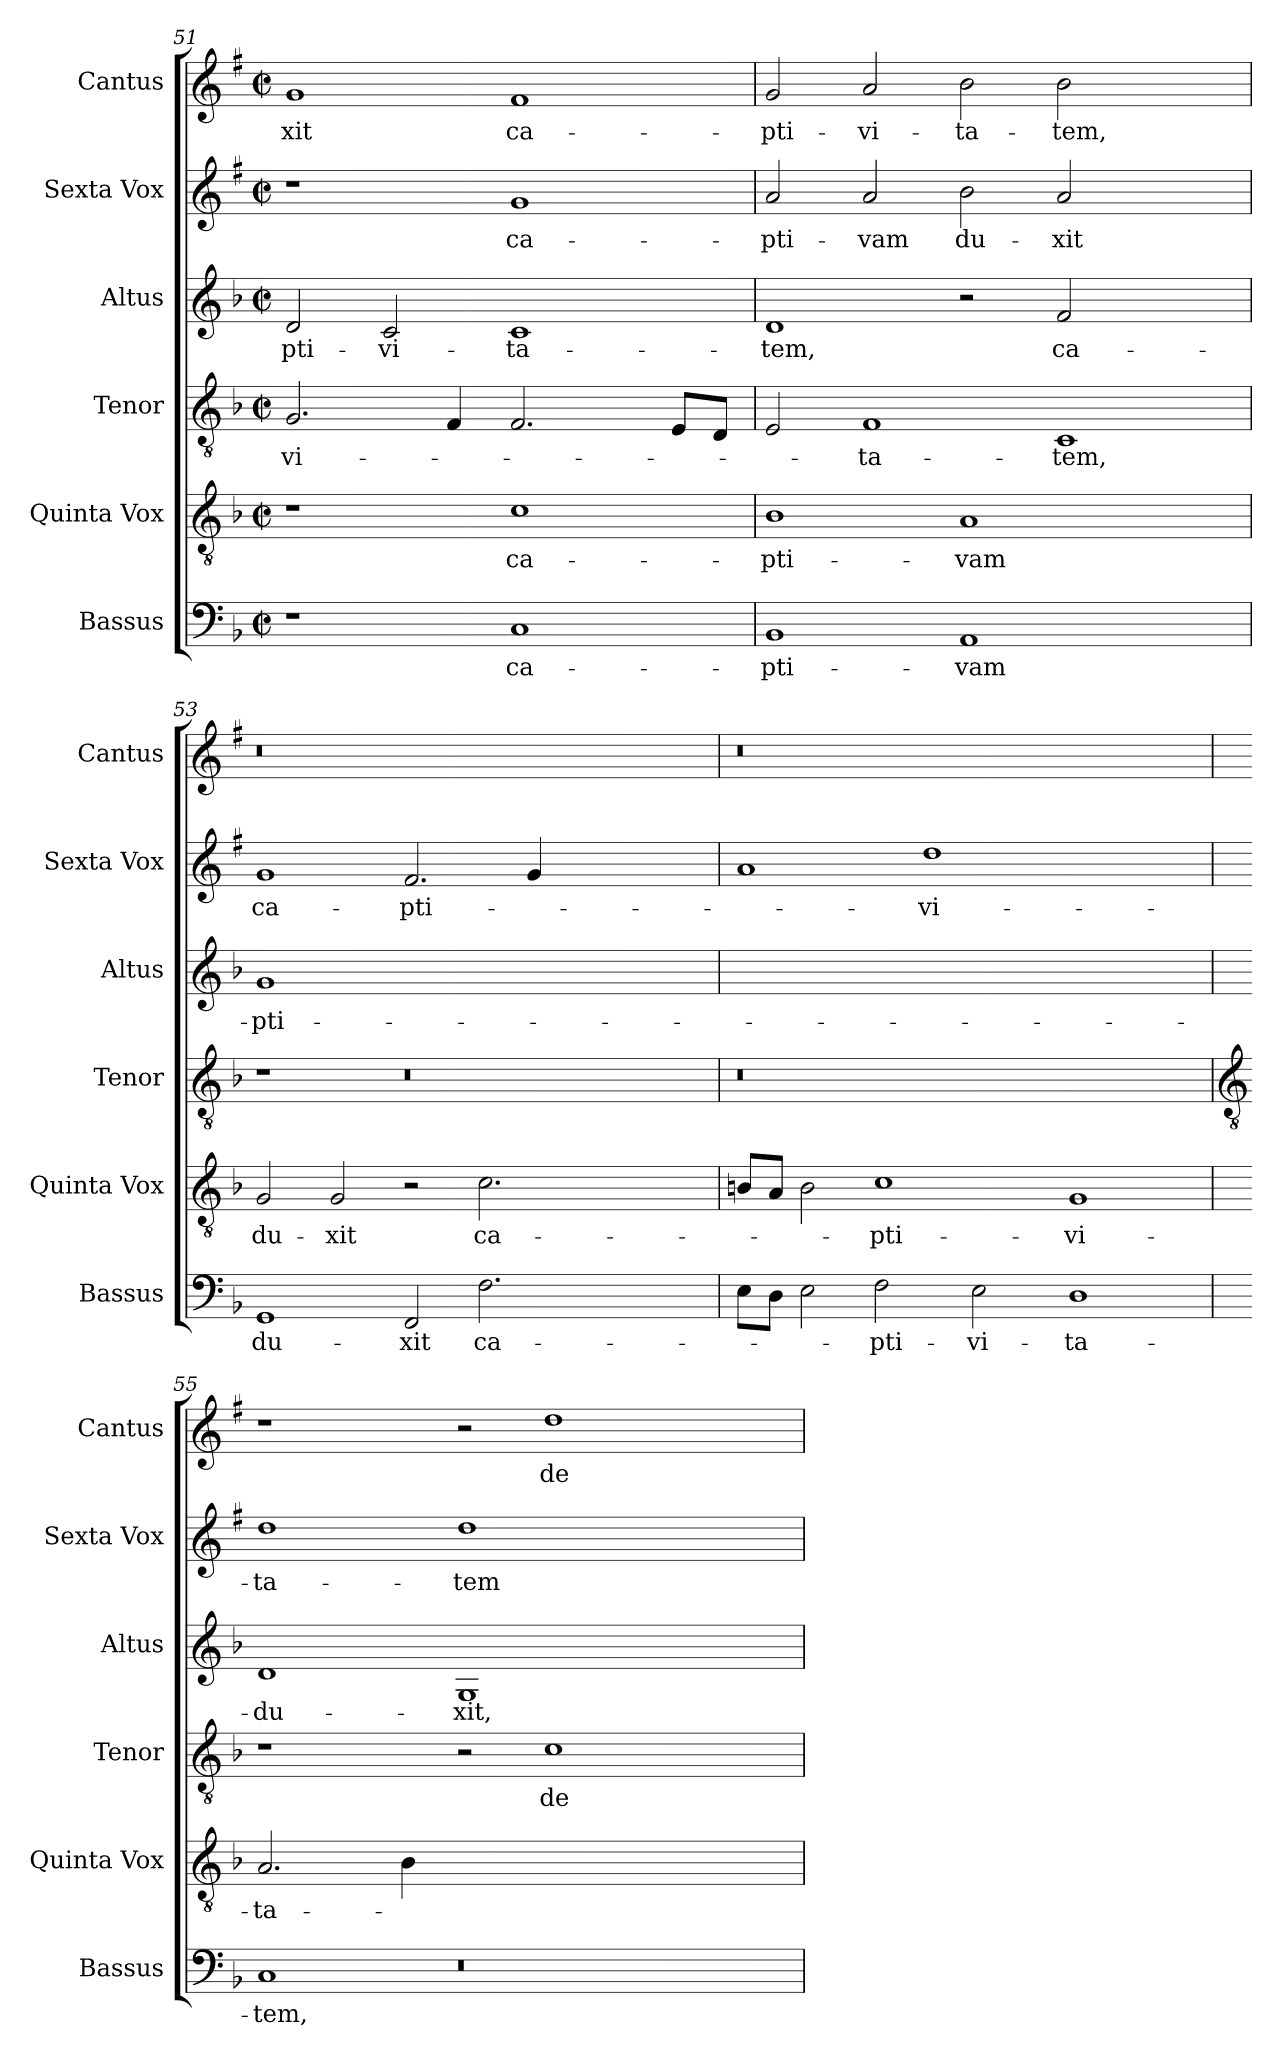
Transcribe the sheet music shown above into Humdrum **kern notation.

**kern	**text	**kern	**text	**kern	**text	**kern	**text	**kern	**text	**kern	**text
*part6	*part6	*part5	*part5	*part4	*part4	*part3	*part3	*part2	*part2	*part1	*part1
*staff6	*staff6	*staff5	*staff5	*staff4	*staff4	*staff3	*staff3	*staff2	*staff2	*staff1	*staff1
*I"Bassus	*	*I"Quinta Vox	*	*I"Tenor	*	*I"Altus	*	*I"Sexta Vox	*	*I"Cantus	*
*I'Bassus	*	*I'Quinta Vox	*	*I'Tenor	*	*I'Altus	*	*I'Sexta Vox	*	*I'Cantus	*
*clefF4	*	*clefGv2	*	*clefGv2	*	*clefG2	*	*clefG2	*	*clefG2	*
*	*	*	*	*	*	*	*	*ITrd1c2	*	*ITrd1c2	*
*k[b-]	*	*k[b-]	*	*k[b-]	*	*k[b-]	*	*k[b-]	*	*k[b-]	*
*F:	*	*F:	*	*F:	*	*F:	*	*F:	*	*F:	*
*M4/2	*	*M4/2	*	*M4/2	*	*M4/2	*	*M4/2	*	*M4/2	*
*met(c|)	*	*met(c|)	*	*met(c|)	*	*met(c|)	*	*met(c|)	*	*met(c|)	*
=51A	=51A	=51A	=51A	=51A	=51A	=51A	=51A	=51A	=51A	=51A	=51A
!	!	!	!	!	!LO:LY:b	!	!LO:LY:b	!	!	!	!LO:LY:b
*	*	*	*	*	*	*	*	*	*	*^	*
1r	.	1r	.	2.G	-vi-	2d	-pti-	1r	.	1f	1ryy	-xit
!	!	!	!	!	!	!	!LO:LY:b	!	!	!	!	!
.	.	.	.	.	.	2c	-vi-	.	.	.	.	.
.	.	.	.	4F	.	.	.	.	.	.	.	.
!	!LO:LY:b	!	!LO:LY:b	!	!	!	!LO:LY:b	!	!LO:LY:b	!	!	!LO:LY:b
1C	ca-	1c	ca-	2.F	.	1c	-ta-	1f	ca-	1e	2ryy	ca-
.	.	.	.	.	.	.	.	.	.	.	2ryy	.
.	.	.	.	8EL	.	.	.	.	.	.	.	.
.	.	.	.	8DJ	.	.	.	.	.	.	.	.
=52A	=52A	=52A	=52A	=52A	=52A	=52A	=52A	=52A	=52A	=52A	=52A	=52A
!	!LO:LY:b	!	!LO:LY:b	!	!	!	!LO:LY:b	!	!LO:LY:b	!	!	!LO:LY:b
1BB-	-pti-	1B-	-pti-	2E	.	1d	-tem,	2g	-pti-	2f	2ryy	-pti-
!	!	!	!	!	!LO:LY:b	!	!	!	!LO:LY:b	!	!	!LO:LY:b
.	.	.	.	1F	-ta-	.	.	2g	-vam	2g	0ryy	-vi-
!	!LO:LY:b	!	!LO:LY:b	!	!	!	!	!	!LO:LY:b	!	!	!LO:LY:b
1AA	-vam	1A	-vam	.	.	2r	.	2a	du-	2a	.	-ta-
!	!	!	!	!	!LO:LY:b	!	!LO:LY:b	!	!LO:LY:b	!	!	!LO:LY:b
.	.	.	.	1C	-tem,	2f	ca-	2g	-xit	2a	.	-tem,
2ryy	.	2ryy	.	.	.	2ryy	.	2ryy	.	2ryy	.	.
=53A	=53A	=53A	=53A	=53A	=53A	=53A	=53A	=53A	=53A	=53A	=53A	=53A
!	!LO:LY:b	!	!LO:LY:b	!	!	!	!LO:LY:b	!	!LO:LY:b	!	!	!
1GG	du-	2G	du-	1r	.	1g	-pti-	1f	ca-	0r	1ryy	.
!	!	!	!LO:LY:b	!	!	!	!	!	!	!	!	!
.	.	2G	-xit	.	.	.	.	.	.	.	.	.
!	!LO:LY:b	!	!	!	!	!	!LO:LY:b	!	!LO:LY:b	!	!	!
2FF	-xit	2r	.	0r	.	[1cyy	-vam	2.e	-pti-	.	0ryy	.
!	!LO:LY:b	!	!LO:LY:b	!	!	!	!	!	!	!	!	!
2.F	ca-	2.c	ca-	.	.	.	.	.	.	.	.	.
.	.	.	.	.	.	.	.	4f	.	.	.	.
.	.	.	.	.	.	1ryy	.	1ryy	.	1ryy	.	.
2.ryy	.	2.ryy	.	.	.	.	.	.	.	.	.	.
=54A	=54A	=54A	=54A	=54A	=54A	=54A	=54A	=54A	=54A	=54A	=54A	=54A
8EL	.	8BL	.	0r	.	1.cyy_	.	1g	.	0r	2.ryy	.
8DJ	.	8AJ	.	.	.	.	.	.	.	.	.	.
2E	.	2B	.	.	.	.	.	.	.	.	.	.
!	!LO:LY:b	!	!LO:LY:b	!	!	!	!	!	!	!	!	!
2F	-pti-	1c	-pti-	.	.	.	.	.	.	.	0ryy	.
!	!	!	!	!	!	!	!	!	!LO:LY:b	!	!	!
.	.	.	.	.	.	.	.	1cc	-vi-	.	.	.
!	!LO:LY:b	!	!	!	!	!	!	!	!	!	!	!
2E	-vi-	.	.	.	.	.	.	.	.	.	.	.
.	.	.	.	.	.	2cyy]	.	.	.	.	.	.
!	!LO:LY:b	!	!LO:LY:b	!	!	!	!	!	!	!	!	!
1D	-ta-	1G	-vi-	.	.	.	.	.	.	.	.	.
.	.	.	.	2.ryy	.	2.ryy	.	2.ryy	.	2.ryy	.	.
!!LO:LB:g=z	!!
=55A	=55A	=55A	=55A	=55A	=55A	=55A	=55A	=55A	=55A	=55A	=55A	=55A
*	*	*	*	*clefGv2	*	*	*	*	*	*	*	*
!	!LO:LY:b	!	!LO:LY:b	!	!	!	!LO:LY:b	!	!LO:LY:b	!	!	!
1C	-tem,	2.A	-ta-	1r	.	1d	du-	1cc	-ta-	1r	2ryy	.
.	.	.	.	.	.	.	.	.	.	.	1ryy	.
.	.	4B-	.	.	.	.	.	.	.	.	.	.
!	!	!	!	!	!	!	!LO:LY:b	!	!LO:LY:b	!	!	!
0r	.	0ryy	.	2r	.	1G	-xit,	1cc	-tem	2r	.	.
!	!	!	!	!	!LO:LY:b	!	!	!	!	!	!	!LO:LY:b
.	.	.	.	1c	de-	.	.	.	.	1cc	1.ryy	de-
.	.	.	.	.	.	1ryy	.	1ryy	.	.	.	.
.	.	.	.	2ryy	.	.	.	.	.	2ryy	.	.
*	*	*	*	*	*	*	*	*	*	*v	*v	*
=	=	=	=	=	=	=	=	=	=	=	=
*-	*-	*-	*-	*-	*-	*-	*-	*-	*-	*-	*-
